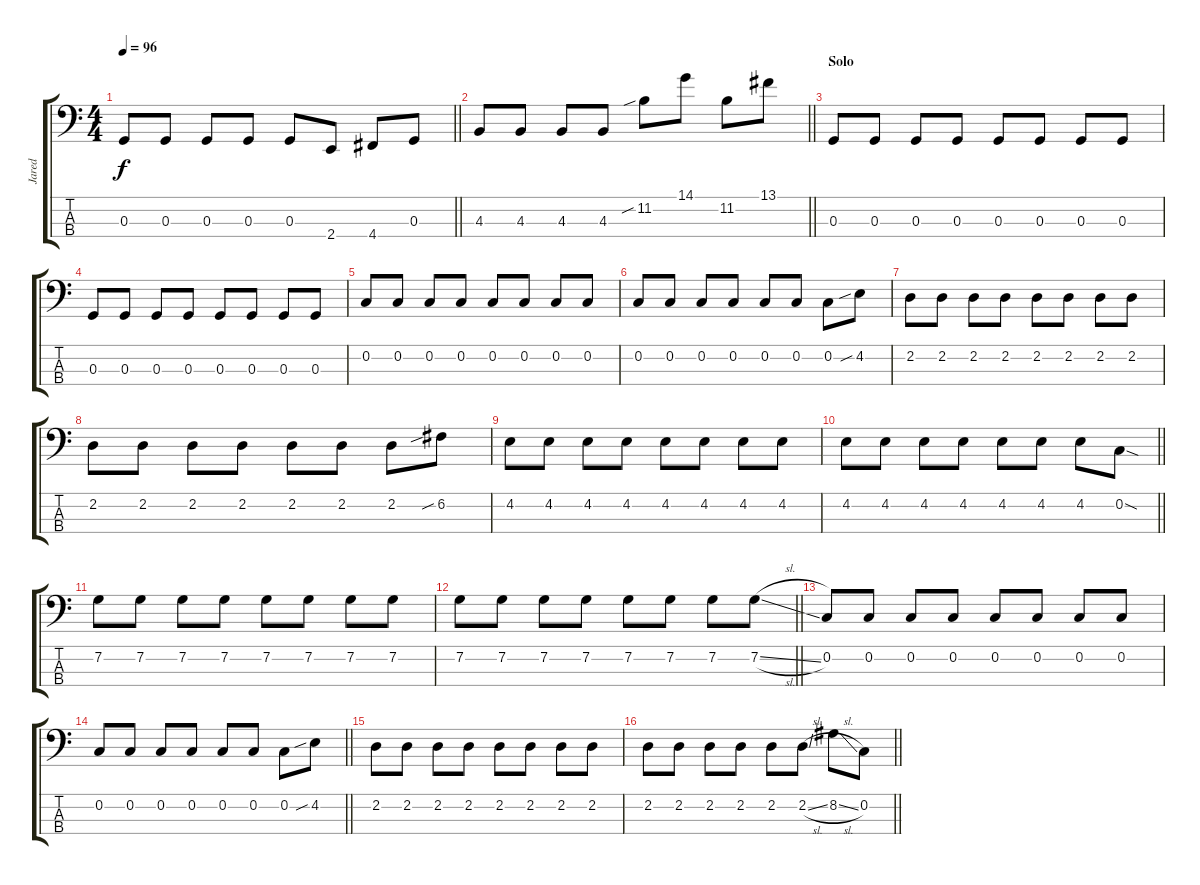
\track ("Jared" "Jared") {instrument electricbasspick}
\staff {score tabs}
\tuning (F2 C2 G1 D1) {hide}
\ts (4 4)
\tempo 96
\clef f4
\barLineRight lightlight
\ks c
0.3.8{dy f} 0.3.8 0.3.8 0.3.8 0.3.8 2.4.8 4.4.8 0.3.8 |
\barLineRight lightlight
4.3.8 4.3.8 4.3.8 4.3.8 11.2{sib}.8 14.1.8 11.2.8 13.1.8 |
\section ("" "Solo")
0.3.8 0.3.8 0.3.8 0.3.8 0.3.8 0.3.8 0.3.8 0.3.8 |
0.3.8 0.3.8 0.3.8 0.3.8 0.3.8 0.3.8 0.3.8 0.3.8 |
0.2.8 0.2.8 0.2.8 0.2.8 0.2.8 0.2.8 0.2.8 0.2.8 |
0.2.8 0.2.8 0.2.8 0.2.8 0.2.8 0.2.8 0.2.8 4.2{sib}.8 |
2.2.8 2.2.8 2.2.8 2.2.8 2.2.8 2.2.8 2.2.8 2.2.8 |
2.2.8 2.2.8 2.2.8 2.2.8 2.2.8 2.2.8 2.2.8 6.2{sib}.8 |
4.2.8 4.2.8 4.2.8 4.2.8 4.2.8 4.2.8 4.2.8 4.2.8 |
\barLineRight lightlight
4.2.8 4.2.8 4.2.8 4.2.8 4.2.8 4.2.8 4.2.8 0.2{sod}.8 |
7.2.8 7.2.8 7.2.8 7.2.8 7.2.8 7.2.8 7.2.8 7.2.8 |
\barLineRight lightlight
7.2.8 7.2.8 7.2.8 7.2.8 7.2.8 7.2.8 7.2.8 7.2{sl}.8 |
0.2.8 0.2.8 0.2.8 0.2.8 0.2.8 0.2.8 0.2.8 0.2.8 |
\barLineRight lightlight
0.2.8 0.2.8 0.2.8 0.2.8 0.2.8 0.2.8 0.2.8 4.2{sib}.8 |
2.2.8 2.2.8 2.2.8 2.2.8 2.2.8 2.2.8 2.2.8 2.2.8 |
\barLineRight lightlight
2.2.8 2.2.8 2.2.8 2.2.8 2.2.8 2.2{sl}.8 8.2{sl}.8 0.2.8
